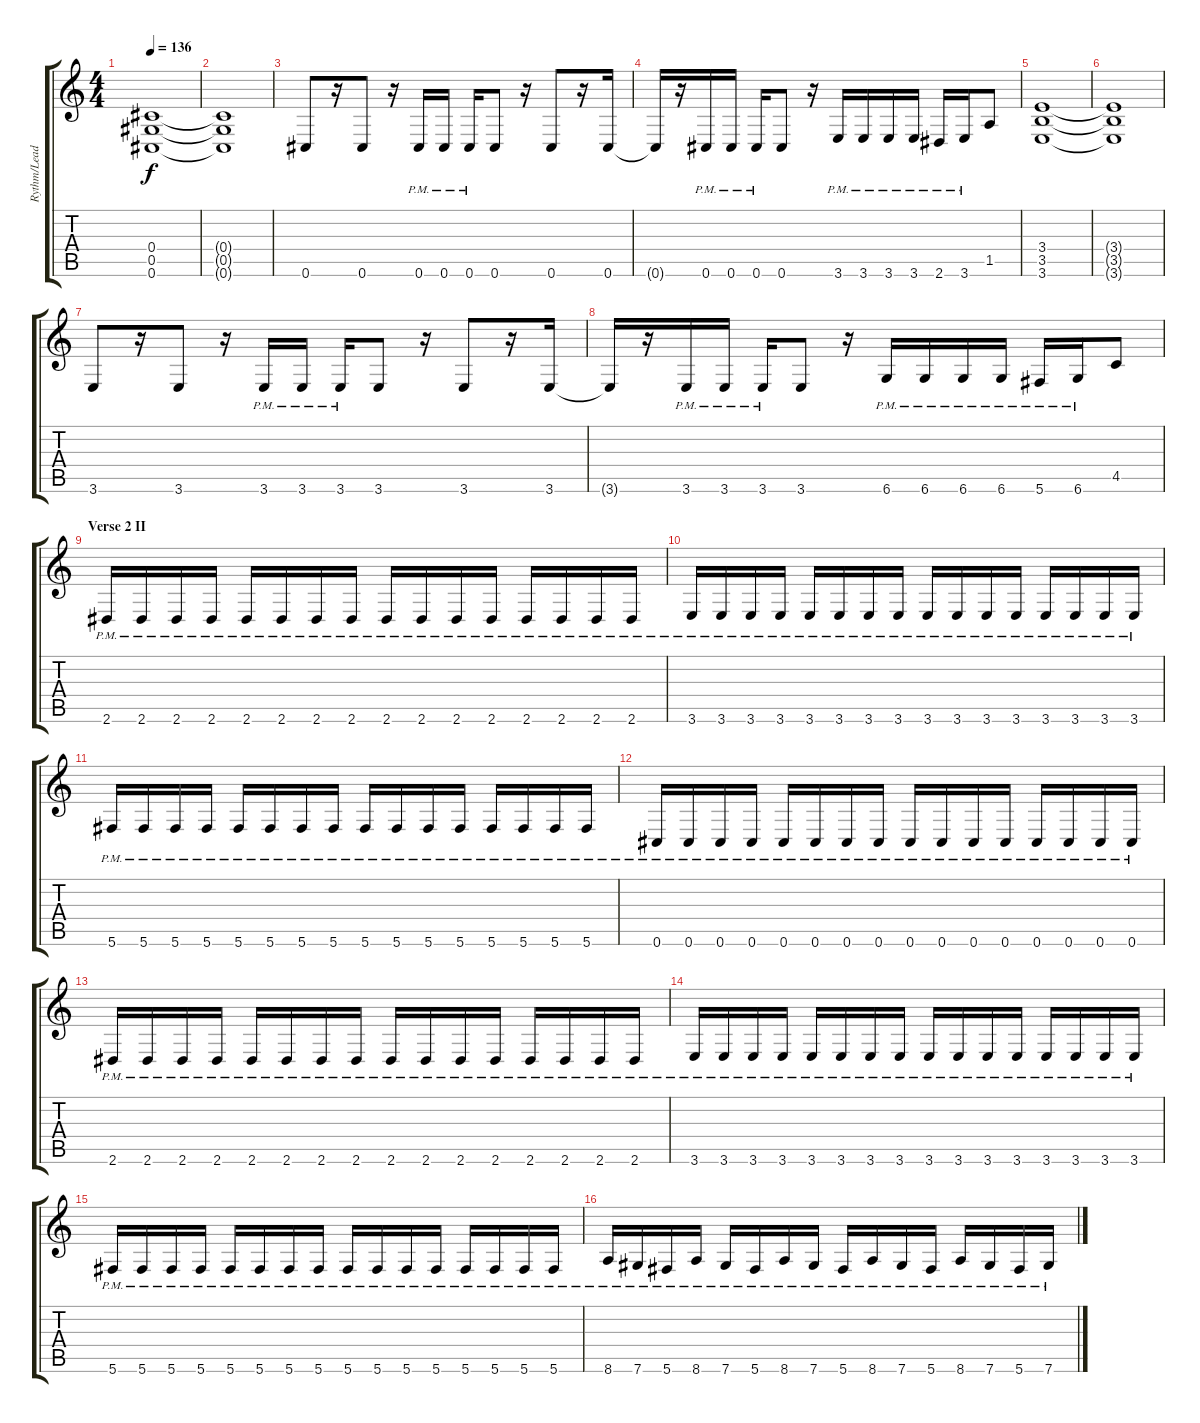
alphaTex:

\track ("Rythm/Lead II" "Rythm/Lead") {instrument overdrivenguitar}
\staff {score tabs}
\tuning (Eb4 Bb3 Gb3 Db3 Ab2 Db2) {hide}
\ts (4 4)
\tempo 136
\clef g2
\ks c
(0.4 0.5 0.6).1{dy f} |
(0.4{t} 0.5{t} 0.6{t}).1 |
0.6.8 r.16 0.6.8 r.16 0.6{pm}.16 0.6{pm}.16 0.6{pm}.16 0.6.8 r.16 0.6.8 r.16 0.6.16 |
0.6{t}.16 r.16 0.6{pm}.16 0.6{pm}.16 0.6{pm}.16 0.6.8 r.16 3.6{pm}.16 3.6{pm}.16 3.6{pm}.16 3.6{pm}.16 2.6{pm}.16 3.6{pm}.16 1.5.8 |
(3.4 3.5 3.6).1 |
(3.4{t} 3.5{t} 3.6{t}).1 |
3.6.8 r.16 3.6.8 r.16 3.6{pm}.16 3.6{pm}.16 3.6{pm}.16 3.6.8 r.16 3.6.8 r.16 3.6.16 |
3.6{t}.16 r.16 3.6{pm}.16 3.6{pm}.16 3.6{pm}.16 3.6.8 r.16 6.6{pm}.16 6.6{pm}.16 6.6{pm}.16 6.6{pm}.16 5.6{pm}.16 6.6{pm}.16 4.5.8 |
\section ("" "Verse 2 II")
2.6{pm}.16 2.6{pm}.16 2.6{pm}.16 2.6{pm}.16 2.6{pm}.16 2.6{pm}.16 2.6{pm}.16 2.6{pm}.16 2.6{pm}.16 2.6{pm}.16 2.6{pm}.16 2.6{pm}.16 2.6{pm}.16 2.6{pm}.16 2.6{pm}.16 2.6{pm}.16 |
3.6{pm}.16 3.6{pm}.16 3.6{pm}.16 3.6{pm}.16 3.6{pm}.16 3.6{pm}.16 3.6{pm}.16 3.6{pm}.16 3.6{pm}.16 3.6{pm}.16 3.6{pm}.16 3.6{pm}.16 3.6{pm}.16 3.6{pm}.16 3.6{pm}.16 3.6{pm}.16 |
5.6{pm}.16 5.6{pm}.16 5.6{pm}.16 5.6{pm}.16 5.6{pm}.16 5.6{pm}.16 5.6{pm}.16 5.6{pm}.16 5.6{pm}.16 5.6{pm}.16 5.6{pm}.16 5.6{pm}.16 5.6{pm}.16 5.6{pm}.16 5.6{pm}.16 5.6{pm}.16 |
0.6{pm}.16 0.6{pm}.16 0.6{pm}.16 0.6{pm}.16 0.6{pm}.16 0.6{pm}.16 0.6{pm}.16 0.6{pm}.16 0.6{pm}.16 0.6{pm}.16 0.6{pm}.16 0.6{pm}.16 0.6{pm}.16 0.6{pm}.16 0.6{pm}.16 0.6{pm}.16 |
2.6{pm}.16 2.6{pm}.16 2.6{pm}.16 2.6{pm}.16 2.6{pm}.16 2.6{pm}.16 2.6{pm}.16 2.6{pm}.16 2.6{pm}.16 2.6{pm}.16 2.6{pm}.16 2.6{pm}.16 2.6{pm}.16 2.6{pm}.16 2.6{pm}.16 2.6{pm}.16 |
3.6{pm}.16 3.6{pm}.16 3.6{pm}.16 3.6{pm}.16 3.6{pm}.16 3.6{pm}.16 3.6{pm}.16 3.6{pm}.16 3.6{pm}.16 3.6{pm}.16 3.6{pm}.16 3.6{pm}.16 3.6{pm}.16 3.6{pm}.16 3.6{pm}.16 3.6{pm}.16 |
5.6{pm}.16 5.6{pm}.16 5.6{pm}.16 5.6{pm}.16 5.6{pm}.16 5.6{pm}.16 5.6{pm}.16 5.6{pm}.16 5.6{pm}.16 5.6{pm}.16 5.6{pm}.16 5.6{pm}.16 5.6{pm}.16 5.6{pm}.16 5.6{pm}.16 5.6{pm}.16 |
8.6{pm}.16 7.6{pm}.16 5.6{pm}.16 8.6{pm}.16 7.6{pm}.16 5.6{pm}.16 8.6{pm}.16 7.6{pm}.16 5.6{pm}.16 8.6{pm}.16 7.6{pm}.16 5.6{pm}.16 8.6{pm}.16 7.6{pm}.16 5.6{pm}.16 7.6{pm}.16
